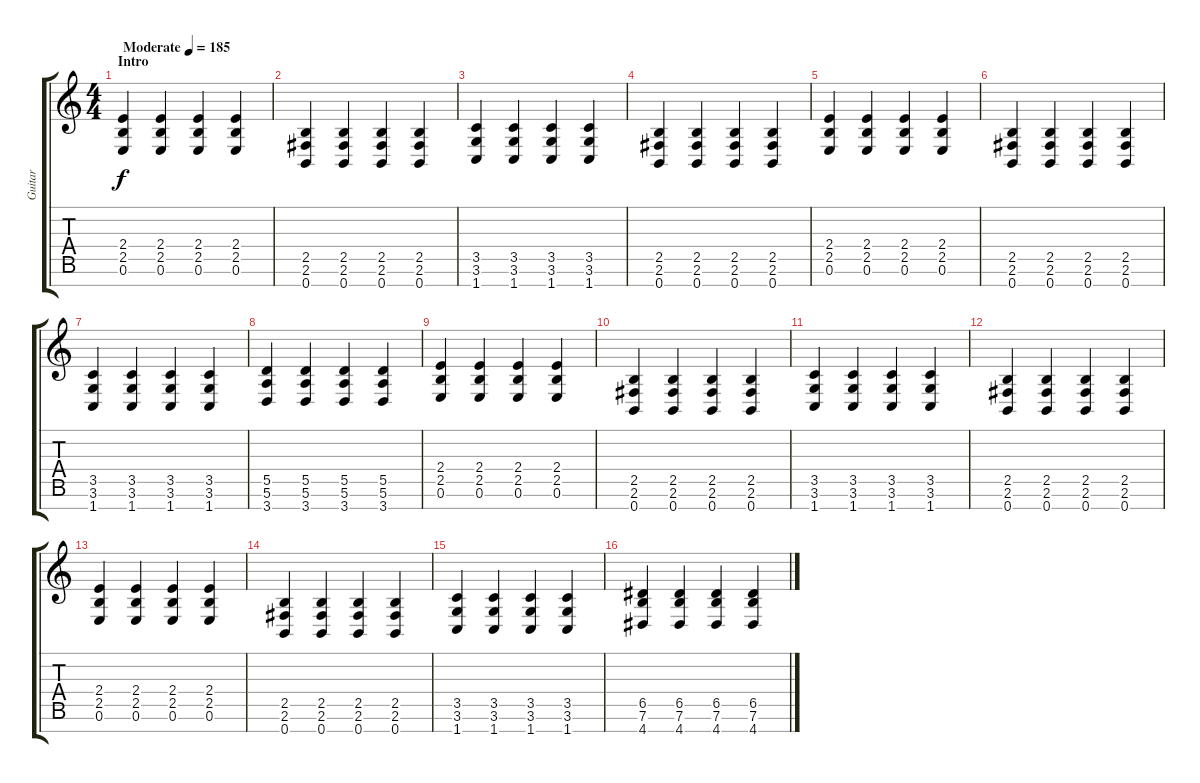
\track ("Guitar" "Guitar") {instrument distortionguitar}
\staff {score tabs}
\tuning (E4 B3 G3 D3 A2 E2 B1) {hide}
\ts (4 4)
\section ("" "Intro")
\tempo (185 "Moderate")
\clef g2
\ks c
(2.4 2.5 0.6).4{dy f balance 8 instrument distortionguitar} (2.4 2.5 0.6).4 (2.4 2.5 0.6).4 (2.4 2.5 0.6).4 |
(2.5 2.6 0.7).4 (2.5 2.6 0.7).4 (2.5 2.6 0.7).4 (2.5 2.6 0.7).4 |
(3.5 3.6 1.7).4 (3.5 3.6 1.7).4 (3.5 3.6 1.7).4 (3.5 3.6 1.7).4 |
(2.5 2.6 0.7).4 (2.5 2.6 0.7).4 (2.5 2.6 0.7).4 (2.5 2.6 0.7).4 |
(2.4 2.5 0.6).4 (2.4 2.5 0.6).4 (2.4 2.5 0.6).4 (2.4 2.5 0.6).4 |
(2.5 2.6 0.7).4 (2.5 2.6 0.7).4 (2.5 2.6 0.7).4 (2.5 2.6 0.7).4 |
(3.5 3.6 1.7).4 (3.5 3.6 1.7).4 (3.5 3.6 1.7).4 (3.5 3.6 1.7).4 |
(5.5 5.6 3.7).4 (5.5 5.6 3.7).4 (5.5 5.6 3.7).4 (5.5 5.6 3.7).4 |
(2.4 2.5 0.6).4 (2.4 2.5 0.6).4 (2.4 2.5 0.6).4 (2.4 2.5 0.6).4 |
(2.5 2.6 0.7).4 (2.5 2.6 0.7).4 (2.5 2.6 0.7).4 (2.5 2.6 0.7).4 |
(3.5 3.6 1.7).4 (3.5 3.6 1.7).4 (3.5 3.6 1.7).4 (3.5 3.6 1.7).4 |
(2.5 2.6 0.7).4 (2.5 2.6 0.7).4 (2.5 2.6 0.7).4 (2.5 2.6 0.7).4 |
(2.4 2.5 0.6).4 (2.4 2.5 0.6).4 (2.4 2.5 0.6).4 (2.4 2.5 0.6).4 |
(2.5 2.6 0.7).4 (2.5 2.6 0.7).4 (2.5 2.6 0.7).4 (2.5 2.6 0.7).4 |
(3.5 3.6 1.7).4 (3.5 3.6 1.7).4 (3.5 3.6 1.7).4 (3.5 3.6 1.7).4 |
(6.5 7.6 4.7).4 (6.5 7.6 4.7).4 (6.5 7.6 4.7).4 (6.5 7.6 4.7).4
